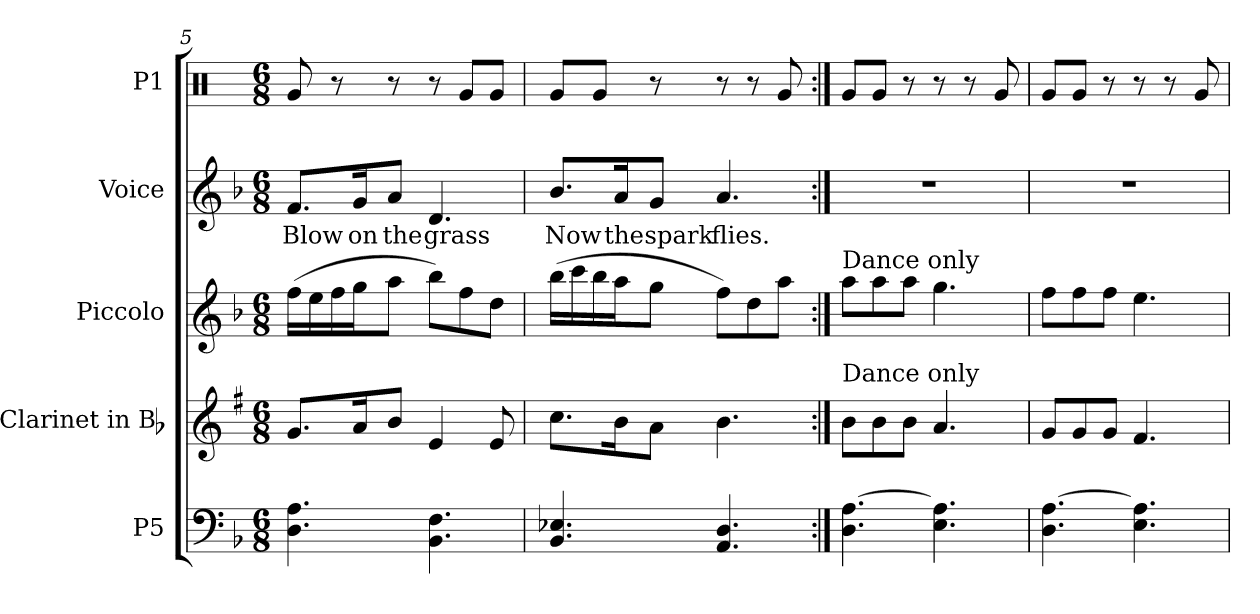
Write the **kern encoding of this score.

**kern	**kern	**kern	**kern	**text	**kern
*part5	*part4	*part3	*part2	*part2	*part1
*staff5	*staff4	*staff3	*staff2	*staff2	*staff1
*I"P5	*I"Clarinet in Bb	*I"Piccolo	*I"Voice	*	*I"P1
*	*I'Cl.	*I'Picc.	*I'Voice	*	*
*clefF4	*clefG2	*clefG2	*clefG2	*	*clefX
*	*ITrd1c2	*ITrd-7c-12	*	*	*
*k[b-]	*k[b-]	*k[b-]	*k[b-]	*	*k[]
*F:	*F:	*F:	*F:	*	*C:
*M6/8	*M6/8	*M6/8	*M6/8	*	*M6/8
=5	=5	=5	=5	=5	=5
!	!	!	!	!LO:LY:b:color=#000000	!
4.Di\ 4.Ai	8.fi/L	(16fffi\LL	8.fi/L	Blow	8Rgi/
.	.	16eeei\	.	.	.
.	.	16fffi\	.	.	8r
!	!	!	!	!LO:LY:b:color=#000000	!
.	16gi/K	16gggi\J	16gi/K	on	.
!	!	!	!	!LO:LY:b:color=#000000	!
.	8ai/J	8aaai\J	8ai/J	the	8r
!	!	!	!	!LO:LY:b:color=#000000	!
4.BB-i\ 4.Fi	4di/	8bbb-i\L)	4.di/	grass	8r
.	.	8fffi\	.	.	8Rgi/L
.	8di/	8dddi\J	.	.	8Rgi/J
!!LO:LB:g=z
=6	=6	=6	=6	=6	=6
!	!	!	!	!LO:LY:b:color=#000000	!
4.BB-i/ 4.E-Xi	8.b-i\L	(16bbb-i\LL	8.b-i/L	Now	8Rgi/L
.	.	16cccci\	.	.	.
.	.	16bbb-i\	.	.	8Rgi/J
!	!	!	!	!LO:LY:b:color=#000000	!
.	16ai\K	16aaai\J	16ai/K	the	.
!	!	!	!	!LO:LY:b:color=#000000	!
.	8gi\J	8gggi\J	8gi/J	spark	8r
!	!	!	!	!LO:LY:b:color=#000000	!
4.AAi/ 4.Di	4.ai\	8fffi\L)	4.ai/	flies.	8r
.	.	8dddi\	.	.	8r
.	.	8aaai\J	.	.	8Rgi/
=7:|!	=7:|!	=7:|!	=7:|!	=7:|!	=7:|!
!	!	!LO:TX:a:t=Dance only	!	!	!
!	!LO:TX:a:t=Dance only	!	!	!	!
!	!	!	!LO:N:vis=1	!	!
4.Di\ [4.Ai	8ai\L	8aaai\L	2.r	.	8Rgi/L
.	8ai\	8aaai\	.	.	8Rgi/J
.	8ai\J	8aaai\J	.	.	8r
4.Ei\ 4.Ai]	4.gi/	4.gggi\	.	.	8r
.	.	.	.	.	8r
.	.	.	.	.	8Rgi/
=8	=8	=8	=8	=8	=8
!	!	!	!LO:N:vis=1	!	!
4.Di\ [4.Ai	8fi/L	8fffi\L	2.r	.	8Rgi/L
.	8fi/	8fffi\	.	.	8Rgi/J
.	8fi/J	8fffi\J	.	.	8r
4.Ei\ 4.Ai]	4.ei/	4.eeei\	.	.	8r
.	.	.	.	.	8r
.	.	.	.	.	8Rgi/
=	=	=	=	=	=
*-	*-	*-	*-	*-	*-
